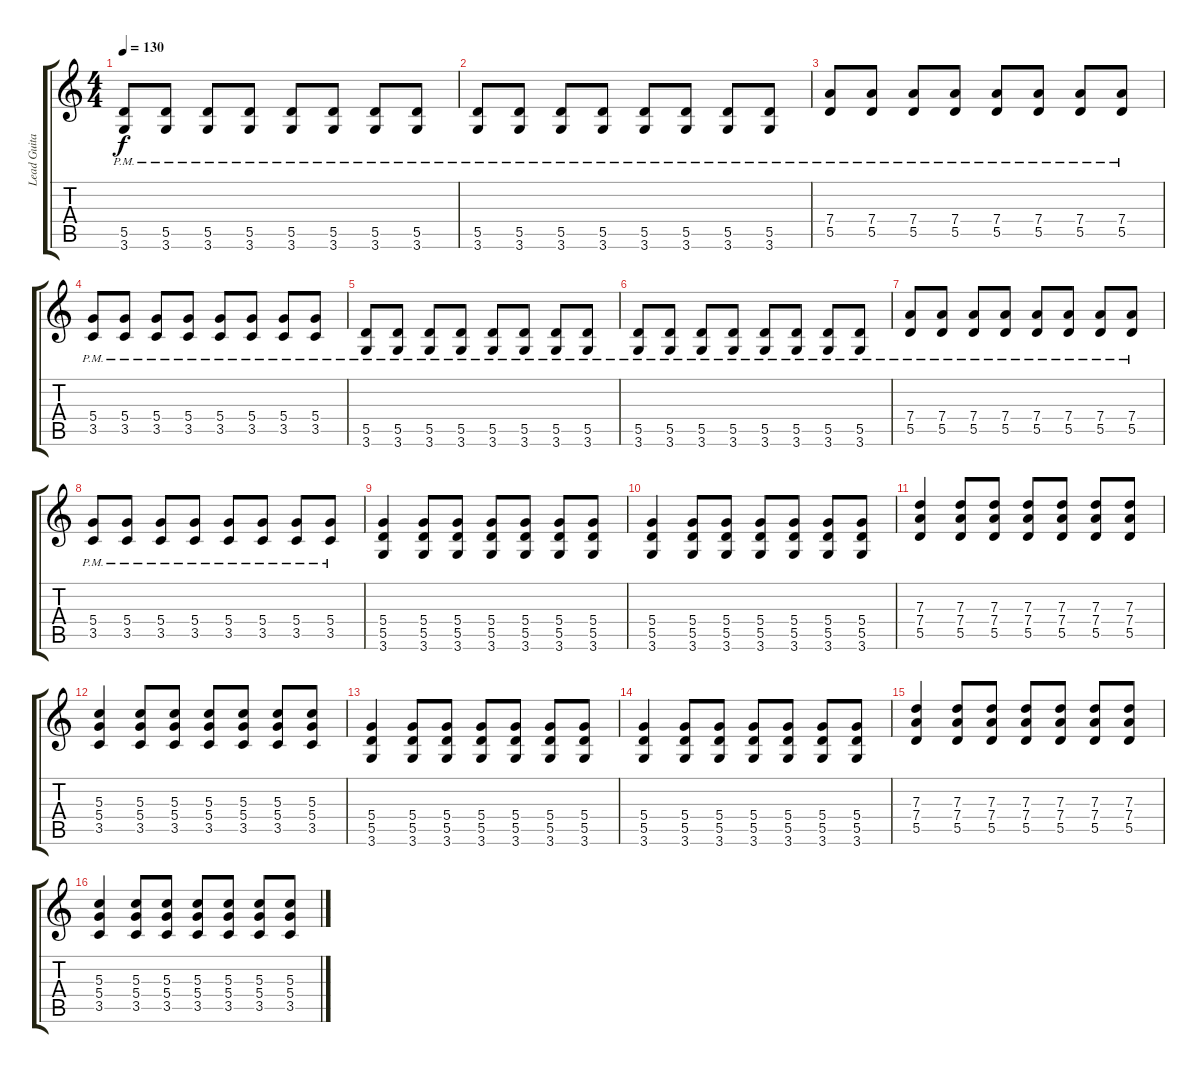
\track ("Lead Guitar" "Lead Guita") {instrument distortionguitar}
\staff {score tabs}
\tuning (E4 B3 G3 D3 A2 E2) {hide}
\ts (4 4)
\tempo 130
\clef g2
\ks c
(5.5{pm} 3.6{pm}).8{dy f} (5.5{pm} 3.6{pm}).8 (5.5{pm} 3.6{pm}).8 (5.5{pm} 3.6{pm}).8 (5.5{pm} 3.6{pm}).8 (5.5{pm} 3.6{pm}).8 (5.5{pm} 3.6{pm}).8 (5.5{pm} 3.6{pm}).8 |
(5.5{pm} 3.6{pm}).8 (5.5{pm} 3.6{pm}).8 (5.5{pm} 3.6{pm}).8 (5.5{pm} 3.6{pm}).8 (5.5{pm} 3.6{pm}).8 (5.5{pm} 3.6{pm}).8 (5.5{pm} 3.6{pm}).8 (5.5{pm} 3.6{pm}).8 |
(7.4{pm} 5.5{pm}).8 (7.4{pm} 5.5{pm}).8 (7.4{pm} 5.5{pm}).8 (7.4{pm} 5.5{pm}).8 (7.4{pm} 5.5{pm}).8 (7.4{pm} 5.5{pm}).8 (7.4{pm} 5.5{pm}).8 (7.4{pm} 5.5{pm}).8 |
(5.4{pm} 3.5{pm}).8 (5.4{pm} 3.5{pm}).8 (5.4{pm} 3.5{pm}).8 (5.4{pm} 3.5{pm}).8 (5.4{pm} 3.5{pm}).8 (5.4{pm} 3.5{pm}).8 (5.4{pm} 3.5{pm}).8 (5.4{pm} 3.5{pm}).8 |
(5.5{pm} 3.6{pm}).8 (5.5{pm} 3.6{pm}).8 (5.5{pm} 3.6{pm}).8 (5.5{pm} 3.6{pm}).8 (5.5{pm} 3.6{pm}).8 (5.5{pm} 3.6{pm}).8 (5.5{pm} 3.6{pm}).8 (5.5{pm} 3.6{pm}).8 |
(5.5{pm} 3.6{pm}).8 (5.5{pm} 3.6{pm}).8 (5.5{pm} 3.6{pm}).8 (5.5{pm} 3.6{pm}).8 (5.5{pm} 3.6{pm}).8 (5.5{pm} 3.6{pm}).8 (5.5{pm} 3.6{pm}).8 (5.5{pm} 3.6{pm}).8 |
(7.4{pm} 5.5{pm}).8 (7.4{pm} 5.5{pm}).8 (7.4{pm} 5.5{pm}).8 (7.4{pm} 5.5{pm}).8 (7.4{pm} 5.5{pm}).8 (7.4{pm} 5.5{pm}).8 (7.4{pm} 5.5{pm}).8 (7.4{pm} 5.5{pm}).8 |
(5.4{pm} 3.5{pm}).8 (5.4{pm} 3.5{pm}).8 (5.4{pm} 3.5{pm}).8 (5.4{pm} 3.5{pm}).8 (5.4{pm} 3.5{pm}).8 (5.4{pm} 3.5{pm}).8 (5.4{pm} 3.5{pm}).8 (5.4{pm} 3.5{pm}).8 |
(5.4 5.5 3.6).4 (5.4 5.5 3.6).8 (5.4 5.5 3.6).8 (5.4 5.5 3.6).8 (5.4 5.5 3.6).8 (5.4 5.5 3.6).8 (5.4 5.5 3.6).8 |
(5.4 5.5 3.6).4 (5.4 5.5 3.6).8 (5.4 5.5 3.6).8 (5.4 5.5 3.6).8 (5.4 5.5 3.6).8 (5.4 5.5 3.6).8 (5.4 5.5 3.6).8 |
(7.3 7.4 5.5).4 (7.3 7.4 5.5).8 (7.3 7.4 5.5).8 (7.3 7.4 5.5).8 (7.3 7.4 5.5).8 (7.3 7.4 5.5).8 (7.3 7.4 5.5).8 |
(5.3 5.4 3.5).4 (5.3 5.4 3.5).8 (5.3 5.4 3.5).8 (5.3 5.4 3.5).8 (5.3 5.4 3.5).8 (5.3 5.4 3.5).8 (5.3 5.4 3.5).8 |
(5.4 5.5 3.6).4 (5.4 5.5 3.6).8 (5.4 5.5 3.6).8 (5.4 5.5 3.6).8 (5.4 5.5 3.6).8 (5.4 5.5 3.6).8 (5.4 5.5 3.6).8 |
(5.4 5.5 3.6).4 (5.4 5.5 3.6).8 (5.4 5.5 3.6).8 (5.4 5.5 3.6).8 (5.4 5.5 3.6).8 (5.4 5.5 3.6).8 (5.4 5.5 3.6).8 |
(7.3 7.4 5.5).4 (7.3 7.4 5.5).8 (7.3 7.4 5.5).8 (7.3 7.4 5.5).8 (7.3 7.4 5.5).8 (7.3 7.4 5.5).8 (7.3 7.4 5.5).8 |
(5.3 5.4 3.5).4 (5.3 5.4 3.5).8 (5.3 5.4 3.5).8 (5.3 5.4 3.5).8 (5.3 5.4 3.5).8 (5.3 5.4 3.5).8 (5.3 5.4 3.5).8
